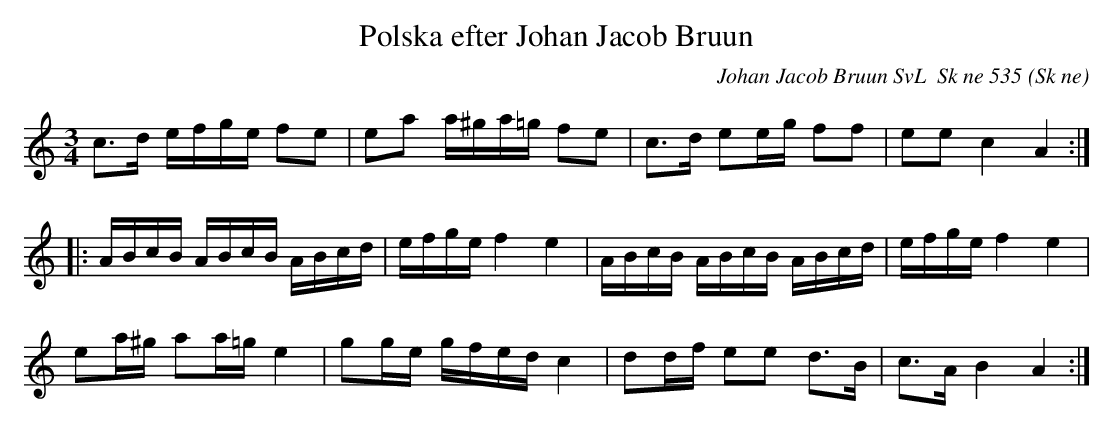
X:1
T:Polska efter Johan Jacob Bruun
C:Johan Jacob Bruun SvL  Sk ne 535
O:Sk ne
M:3/4
L:1/8
K:Am
c3/2d/ e/f/g/e/ fe |ea a/^g/a/=g/ fe |c3/2d/ ee/g/ ff |ee c2 A2 ::
A/B/c/B/ A/B/c/B/ A/B/c/d/ |e/f/g/e/ f2 e2 |A/B/c/B/ A/B/c/B/ A/B/c/d/ |e/f/g/e/ f2 e2 |
ea/^g/ aa/=g/ e2 |gg/e/ g/f/e/d/ c2 |dd/f/ ee d3/2B/ |c3/2A/ B2 A2 :|
